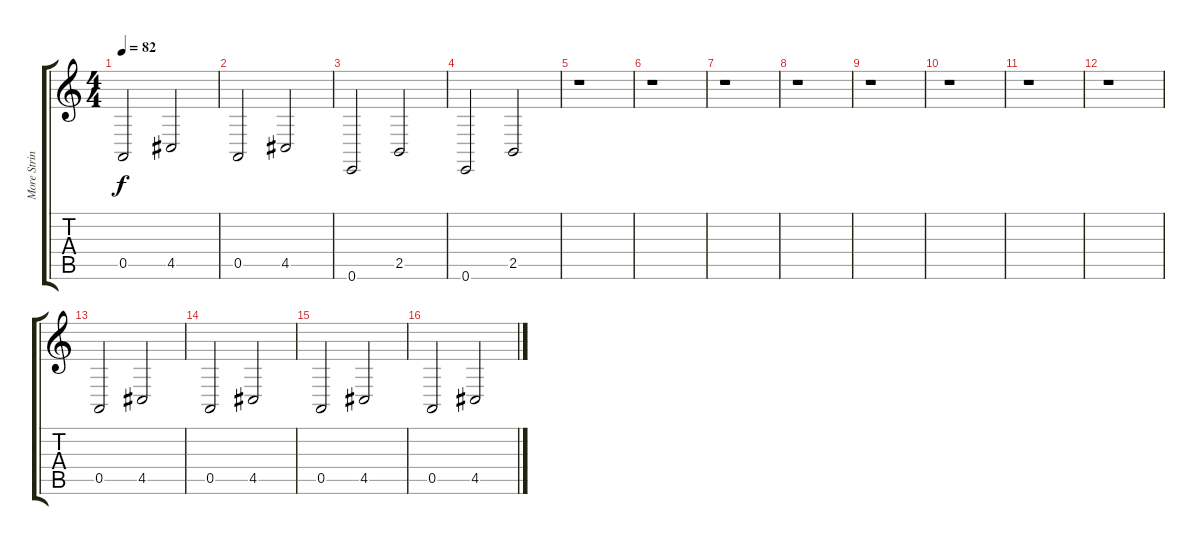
\track ("More Strings" "More Strin") {instrument tremolostrings}
\staff {score tabs}
\tuning (E4 B3 G3 D3 A2 E2) {hide}
\ts (4 4)
\tempo 82
\clef g2
\ks c
0.5.2{dy f} 4.5.2 |
0.5.2 4.5.2 |
0.6.2 2.5.2 |
0.6.2 2.5.2 |
r.1 |
r.1 |
r.1 |
r.1 |
r.1 |
r.1 |
r.1 |
r.1 |
0.5.2 4.5.2 |
0.5.2 4.5.2 |
0.5.2 4.5.2 |
0.5.2 4.5.2
